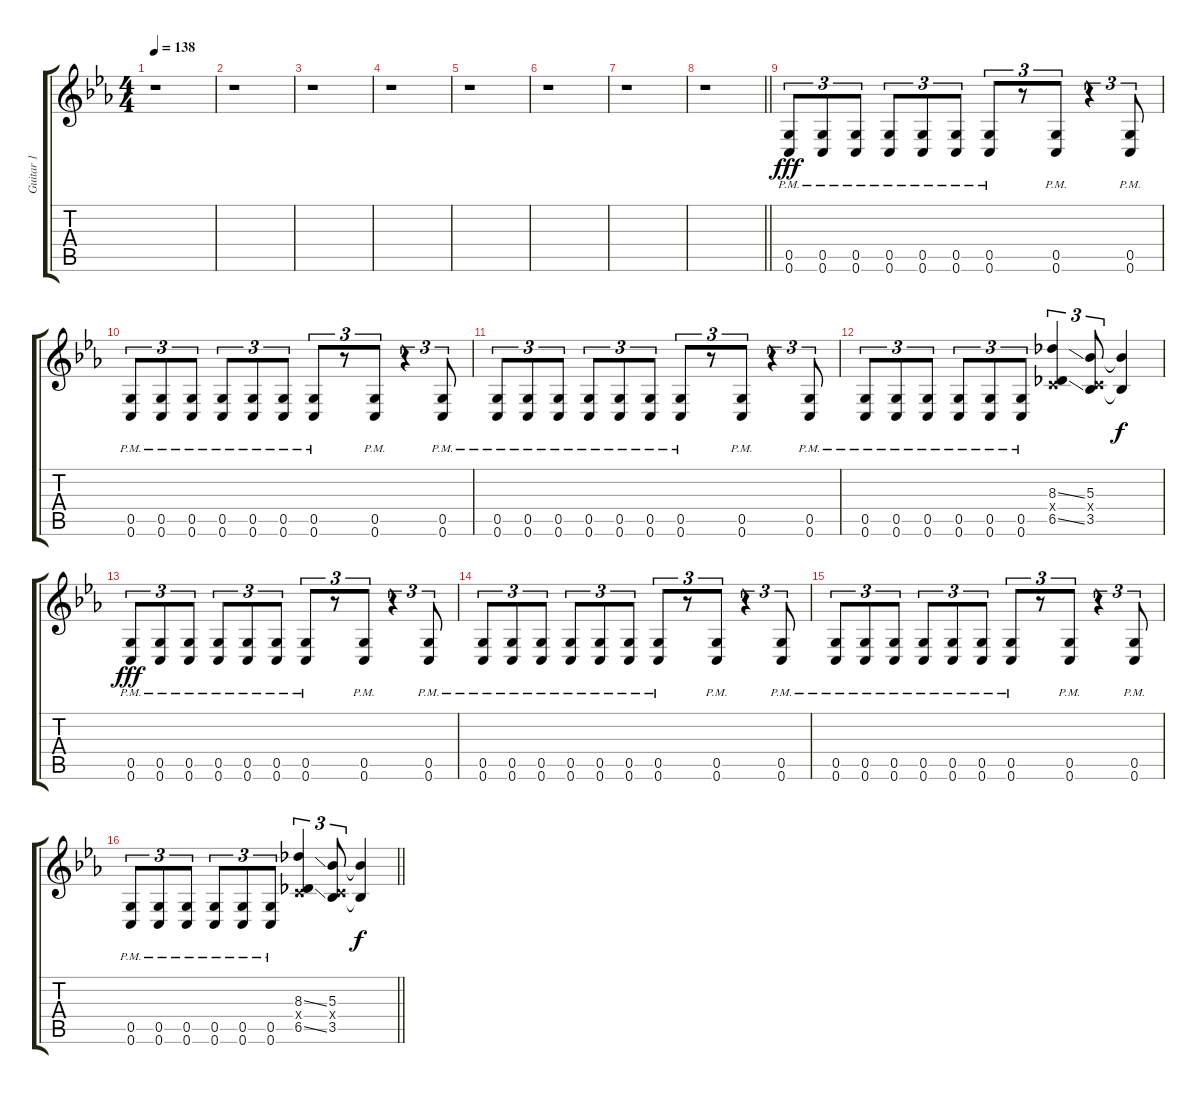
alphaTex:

\track ("Guitar 1" "Guitar 1") {instrument distortionguitar}
\staff {score tabs}
\tuning (D4 A3 F3 C3 G2 C2) {hide}
\ts (4 4)
\tempo 138
\clef g2
\ks eb
r.1{dy fff instrument distortionguitar} |
r.1 |
r.1 |
r.1 |
r.1 |
r.1 |
r.1 |
\barLineRight lightlight
r.1 |
(0.5{pm} 0.6{pm}).8{tu (3 2)} (0.5{pm} 0.6{pm}).8{tu (3 2)} (0.5{pm} 0.6{pm}).8{tu (3 2)} (0.5{pm} 0.6{pm}).8{tu (3 2)} (0.5{pm} 0.6{pm}).8{tu (3 2)} (0.5{pm} 0.6{pm}).8{tu (3 2)} (0.5{pm} 0.6{pm}).8{tu (3 2)} r.8{tu (3 2)} (0.5{pm} 0.6{pm}).8{tu (3 2)} r.4{tu (3 2)} (0.5{pm} 0.6{pm}).8{tu (3 2)} |
(0.5{pm} 0.6{pm}).8{tu (3 2)} (0.5{pm} 0.6{pm}).8{tu (3 2)} (0.5{pm} 0.6{pm}).8{tu (3 2)} (0.5{pm} 0.6{pm}).8{tu (3 2)} (0.5{pm} 0.6{pm}).8{tu (3 2)} (0.5{pm} 0.6{pm}).8{tu (3 2)} (0.5{pm} 0.6{pm}).8{tu (3 2)} r.8{tu (3 2)} (0.5{pm} 0.6{pm}).8{tu (3 2)} r.4{tu (3 2)} (0.5{pm} 0.6{pm}).8{tu (3 2)} |
(0.5{pm} 0.6{pm}).8{tu (3 2)} (0.5{pm} 0.6{pm}).8{tu (3 2)} (0.5{pm} 0.6{pm}).8{tu (3 2)} (0.5{pm} 0.6{pm}).8{tu (3 2)} (0.5{pm} 0.6{pm}).8{tu (3 2)} (0.5{pm} 0.6{pm}).8{tu (3 2)} (0.5{pm} 0.6{pm}).8{tu (3 2)} r.8{tu (3 2)} (0.5{pm} 0.6{pm}).8{tu (3 2)} r.4{tu (3 2)} (0.5{pm} 0.6{pm}).8{tu (3 2)} |
(0.5{pm} 0.6{pm}).8{tu (3 2)} (0.5{pm} 0.6{pm}).8{tu (3 2)} (0.5{pm} 0.6{pm}).8{tu (3 2)} (0.5{pm} 0.6{pm}).8{tu (3 2)} (0.5{pm} 0.6{pm}).8{tu (3 2)} (0.5{pm} 0.6{pm}).8{tu (3 2)} (8.3{ss} 0.4{x} 6.5{ss}).4{tu (3 2)} (5.3 0.4{x} 3.5).8{tu (3 2)} (5.3{t} 3.5{t}).4{dy f} |
(0.5{pm} 0.6{pm}).8{tu (3 2) dy fff} (0.5{pm} 0.6{pm}).8{tu (3 2)} (0.5{pm} 0.6{pm}).8{tu (3 2)} (0.5{pm} 0.6{pm}).8{tu (3 2)} (0.5{pm} 0.6{pm}).8{tu (3 2)} (0.5{pm} 0.6{pm}).8{tu (3 2)} (0.5{pm} 0.6{pm}).8{tu (3 2)} r.8{tu (3 2)} (0.5{pm} 0.6{pm}).8{tu (3 2)} r.4{tu (3 2)} (0.5{pm} 0.6{pm}).8{tu (3 2)} |
(0.5{pm} 0.6{pm}).8{tu (3 2)} (0.5{pm} 0.6{pm}).8{tu (3 2)} (0.5{pm} 0.6{pm}).8{tu (3 2)} (0.5{pm} 0.6{pm}).8{tu (3 2)} (0.5{pm} 0.6{pm}).8{tu (3 2)} (0.5{pm} 0.6{pm}).8{tu (3 2)} (0.5{pm} 0.6{pm}).8{tu (3 2)} r.8{tu (3 2)} (0.5{pm} 0.6{pm}).8{tu (3 2)} r.4{tu (3 2)} (0.5{pm} 0.6{pm}).8{tu (3 2)} |
(0.5{pm} 0.6{pm}).8{tu (3 2)} (0.5{pm} 0.6{pm}).8{tu (3 2)} (0.5{pm} 0.6{pm}).8{tu (3 2)} (0.5{pm} 0.6{pm}).8{tu (3 2)} (0.5{pm} 0.6{pm}).8{tu (3 2)} (0.5{pm} 0.6{pm}).8{tu (3 2)} (0.5{pm} 0.6{pm}).8{tu (3 2)} r.8{tu (3 2)} (0.5{pm} 0.6{pm}).8{tu (3 2)} r.4{tu (3 2)} (0.5{pm} 0.6{pm}).8{tu (3 2)} |
\barLineRight lightlight
(0.5{pm} 0.6{pm}).8{tu (3 2)} (0.5{pm} 0.6{pm}).8{tu (3 2)} (0.5{pm} 0.6{pm}).8{tu (3 2)} (0.5{pm} 0.6{pm}).8{tu (3 2)} (0.5{pm} 0.6{pm}).8{tu (3 2)} (0.5{pm} 0.6{pm}).8{tu (3 2)} (8.3{ss} 0.4{x} 6.5{ss}).4{tu (3 2)} (5.3 0.4{x} 3.5).8{tu (3 2)} (5.3{t} 3.5{t}).4{dy f}
